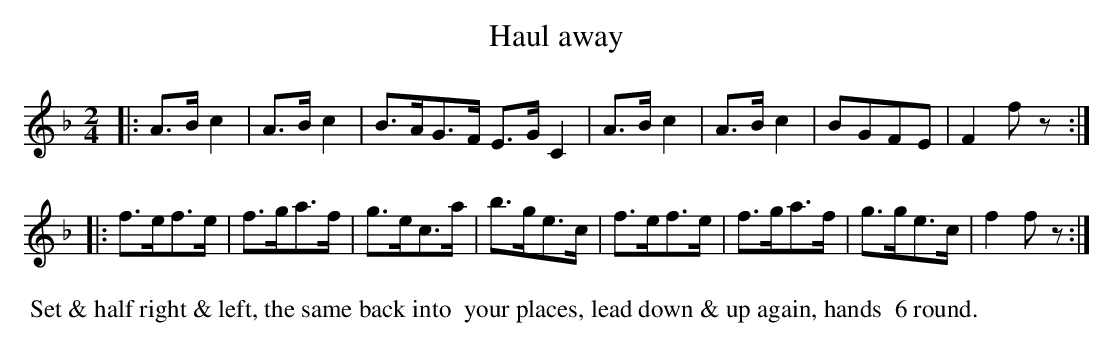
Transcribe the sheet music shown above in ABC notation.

X:1
T: Haul away
M: 2/4
L: 1/8
K: F
|:\
A>B c2 | A>B c2 | B>AG>F E>G C2 |\
A>B c2 | A>B c2 | BGFE | F2 fz :|
|:\
f>ef>e | f>ga>f | g>ec>a | b>ge>c |\
f>ef>e | f>ga>f | g>ge>c | f2 fz :|
